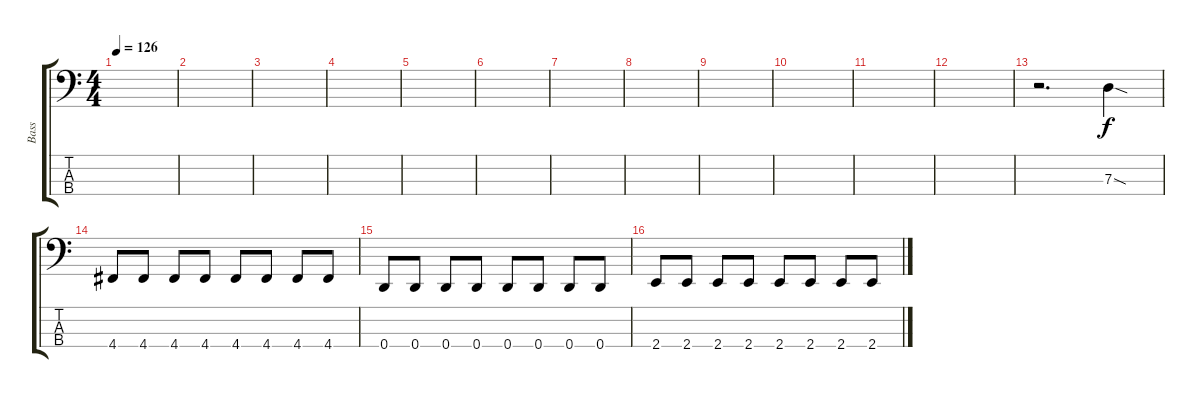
\track ("Bass" "Bass") {instrument electricbassfinger}
\staff {score tabs}
\tuning (F2 C2 G1 D1) {hide}
\ts (4 4)
\tempo 126
\clef f4
\ks c
|
|
|
|
|
|
|
|
|
|
|
|
r.2{d} 7.3{sod}.4 |
4.4.8 4.4.8 4.4.8 4.4.8 4.4.8 4.4.8 4.4.8 4.4.8 |
0.4.8 0.4.8 0.4.8 0.4.8 0.4.8 0.4.8 0.4.8 0.4.8 |
2.4.8 2.4.8 2.4.8 2.4.8 2.4.8 2.4.8 2.4.8 2.4.8
